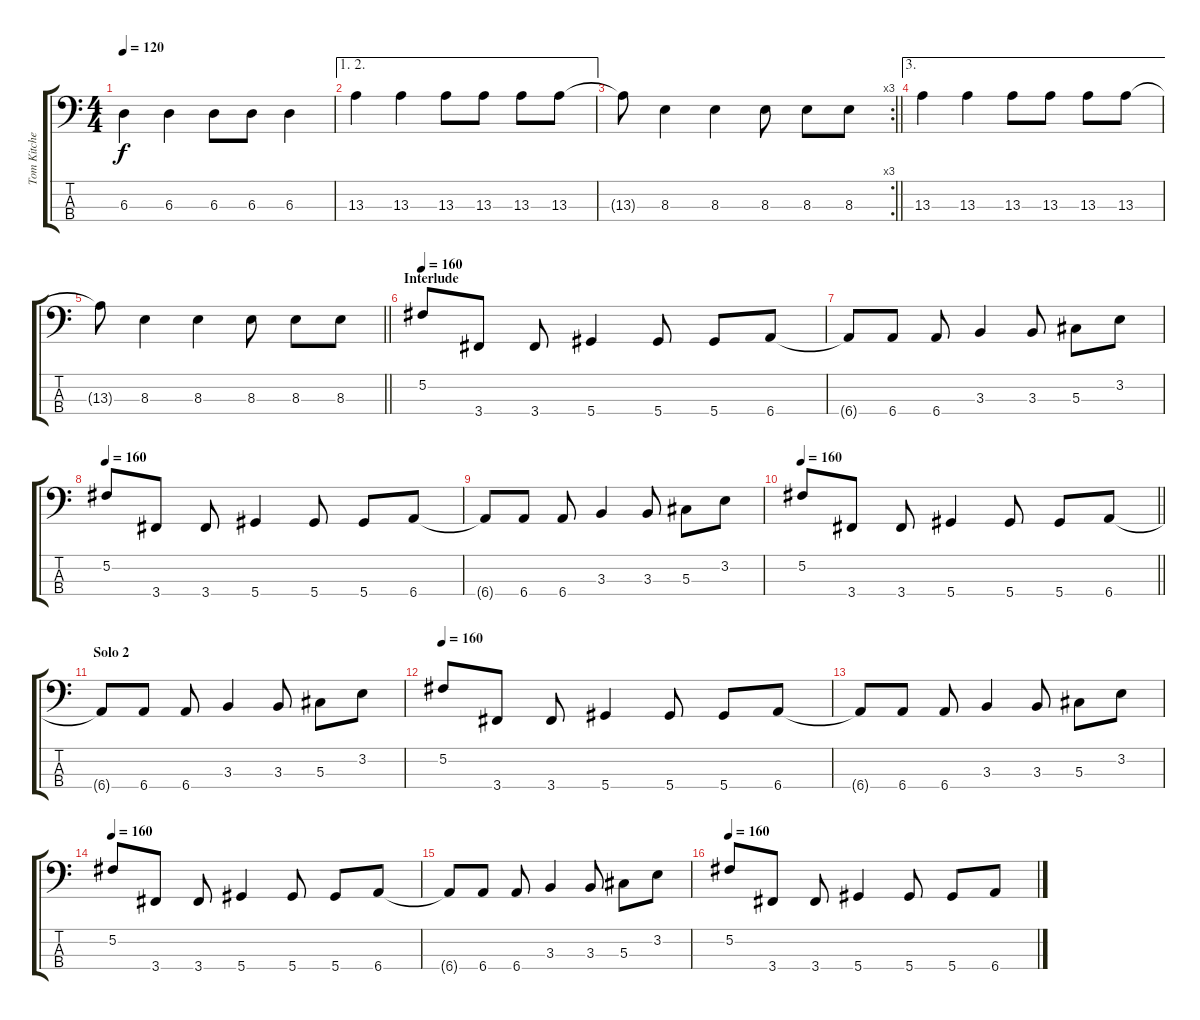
\track ("Tom Kitchen" "Tom Kitche") {instrument electricbasspick}
\staff {score tabs}
\tuning (Gb2 Db2 Ab1 Eb1) {hide}
\ts (4 4)
\tempo 120
\clef f4
\ks c
6.3.4{dy f} 6.3.4 6.3.8 6.3.8 6.3.4 |
\ae (1 2)
13.3.4 13.3.4 13.3.8 13.3.8 13.3.8 13.3.8 |
\rc 3
\barLineRight lightlight
13.3{t}.8 8.3.4 8.3.4 8.3.8 8.3.8 8.3.8 |
\ae 3
13.3.4 13.3.4 13.3.8 13.3.8 13.3.8 13.3.8 |
\barLineRight lightlight
13.3{t}.8 8.3.4 8.3.4 8.3.8 8.3.8 8.3.8 |
\section ("" "Interlude")
\tempo 160
5.2.8 3.4.8 3.4.8 5.4.4 5.4.8 5.4.8 6.4.8 |
6.4{t}.8 6.4.8 6.4.8 3.3.4 3.3.8 5.3.8 3.2.8 |
\tempo 160
5.2.8 3.4.8 3.4.8 5.4.4 5.4.8 5.4.8 6.4.8 |
6.4{t}.8 6.4.8 6.4.8 3.3.4 3.3.8 5.3.8 3.2.8 |
\tempo 160
\barLineRight lightlight
5.2.8 3.4.8 3.4.8 5.4.4 5.4.8 5.4.8 6.4.8 |
\section ("" "Solo 2")
6.4{t}.8 6.4.8 6.4.8 3.3.4 3.3.8 5.3.8 3.2.8 |
\tempo 160
5.2.8 3.4.8 3.4.8 5.4.4 5.4.8 5.4.8 6.4.8 |
6.4{t}.8 6.4.8 6.4.8 3.3.4 3.3.8 5.3.8 3.2.8 |
\tempo 160
5.2.8 3.4.8 3.4.8 5.4.4 5.4.8 5.4.8 6.4.8 |
6.4{t}.8 6.4.8 6.4.8 3.3.4 3.3.8 5.3.8 3.2.8 |
\tempo 160
5.2.8 3.4.8 3.4.8 5.4.4 5.4.8 5.4.8 6.4.8
